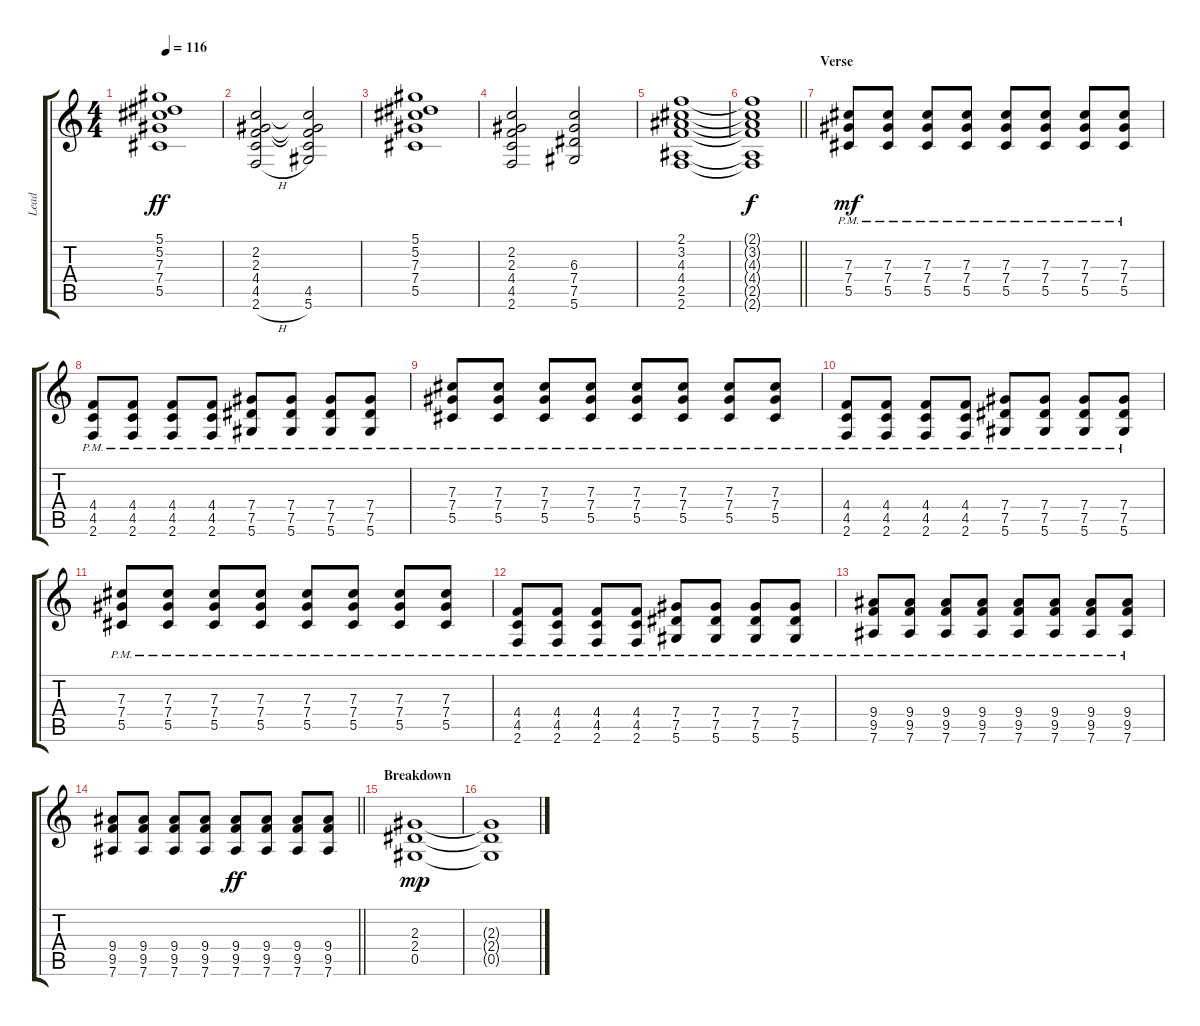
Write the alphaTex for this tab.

\track ("Lead" "Lead") {instrument overdrivenguitar}
\staff {score tabs}
\tuning (Eb4 Bb3 Gb3 Db3 Ab2 Eb2) {hide}
\ts (4 4)
\tempo 116
\clef g2
\ks c
(5.1 5.2 7.3 7.4 5.5).1{dy ff} |
(2.2 2.3 4.4 4.5 2.6{h}).2 (2.2{t} 2.3{t} 4.4{t} 4.5 5.6).2 |
(5.1 5.2 7.3 7.4 5.5).1 |
(2.2 2.3 4.4 4.5 2.6).2 (6.3 7.4 7.5 5.6).2 |
(2.1 3.2 4.3 4.4 2.5 2.6).1 |
\barLineRight lightlight
(2.1{t} 3.2{t} 4.3{t} 4.4{t} 2.5{t} 2.6{t}).1{dy f} |
\section ("" "Verse")
(7.3{pm} 7.4{pm} 5.5{pm}).8{dy mf} (7.3{pm} 7.4{pm} 5.5{pm}).8 (7.3{pm} 7.4{pm} 5.5{pm}).8 (7.3{pm} 7.4{pm} 5.5{pm}).8 (7.3{pm} 7.4{pm} 5.5{pm}).8 (7.3{pm} 7.4{pm} 5.5{pm}).8 (7.3{pm} 7.4{pm} 5.5{pm}).8 (7.3{pm} 7.4{pm} 5.5{pm}).8 |
(4.4{pm} 4.5{pm} 2.6{pm}).8 (4.4{pm} 4.5{pm} 2.6{pm}).8 (4.4{pm} 4.5{pm} 2.6{pm}).8 (4.4{pm} 4.5{pm} 2.6{pm}).8 (7.4{pm} 7.5{pm} 5.6{pm}).8 (7.4{pm} 7.5{pm} 5.6{pm}).8 (7.4{pm} 7.5{pm} 5.6{pm}).8 (7.4{pm} 7.5{pm} 5.6{pm}).8 |
(7.3{pm} 7.4{pm} 5.5{pm}).8 (7.3{pm} 7.4{pm} 5.5{pm}).8 (7.3{pm} 7.4{pm} 5.5{pm}).8 (7.3{pm} 7.4{pm} 5.5{pm}).8 (7.3{pm} 7.4{pm} 5.5{pm}).8 (7.3{pm} 7.4{pm} 5.5{pm}).8 (7.3{pm} 7.4{pm} 5.5{pm}).8 (7.3{pm} 7.4{pm} 5.5{pm}).8 |
(4.4{pm} 4.5{pm} 2.6{pm}).8 (4.4{pm} 4.5{pm} 2.6{pm}).8 (4.4{pm} 4.5{pm} 2.6{pm}).8 (4.4{pm} 4.5{pm} 2.6{pm}).8 (7.4{pm} 7.5{pm} 5.6{pm}).8 (7.4{pm} 7.5{pm} 5.6{pm}).8 (7.4{pm} 7.5{pm} 5.6{pm}).8 (7.4{pm} 7.5{pm} 5.6{pm}).8 |
(7.3{pm} 7.4{pm} 5.5{pm}).8 (7.3{pm} 7.4{pm} 5.5{pm}).8 (7.3{pm} 7.4{pm} 5.5{pm}).8 (7.3{pm} 7.4{pm} 5.5{pm}).8 (7.3{pm} 7.4{pm} 5.5{pm}).8 (7.3{pm} 7.4{pm} 5.5{pm}).8 (7.3{pm} 7.4{pm} 5.5{pm}).8 (7.3{pm} 7.4{pm} 5.5{pm}).8 |
(4.4{pm} 4.5{pm} 2.6{pm}).8 (4.4{pm} 4.5{pm} 2.6{pm}).8 (4.4{pm} 4.5{pm} 2.6{pm}).8 (4.4{pm} 4.5{pm} 2.6{pm}).8 (7.4{pm} 7.5{pm} 5.6{pm}).8 (7.4{pm} 7.5{pm} 5.6{pm}).8 (7.4{pm} 7.5{pm} 5.6{pm}).8 (7.4{pm} 7.5{pm} 5.6{pm}).8 |
(9.4{pm} 9.5{pm} 7.6{pm}).8 (9.4{pm} 9.5{pm} 7.6{pm}).8 (9.4{pm} 9.5{pm} 7.6{pm}).8 (9.4{pm} 9.5{pm} 7.6{pm}).8 (9.4{pm} 9.5{pm} 7.6{pm}).8 (9.4{pm} 9.5{pm} 7.6{pm}).8 (9.4{pm} 9.5{pm} 7.6{pm}).8 (9.4{pm} 9.5{pm} 7.6{pm}).8 |
\barLineRight lightlight
(9.4 9.5 7.6).8 (9.4 9.5 7.6).8 (9.4 9.5 7.6).8 (9.4 9.5 7.6).8 (9.4 9.5 7.6).8{dy ff} (9.4 9.5 7.6).8 (9.4 9.5 7.6).8 (9.4 9.5 7.6).8 |
\section ("" "Breakdown")
(2.3 2.4 0.5).1{dy mp} |
(2.3{t} 2.4{t} 0.5{t}).1
